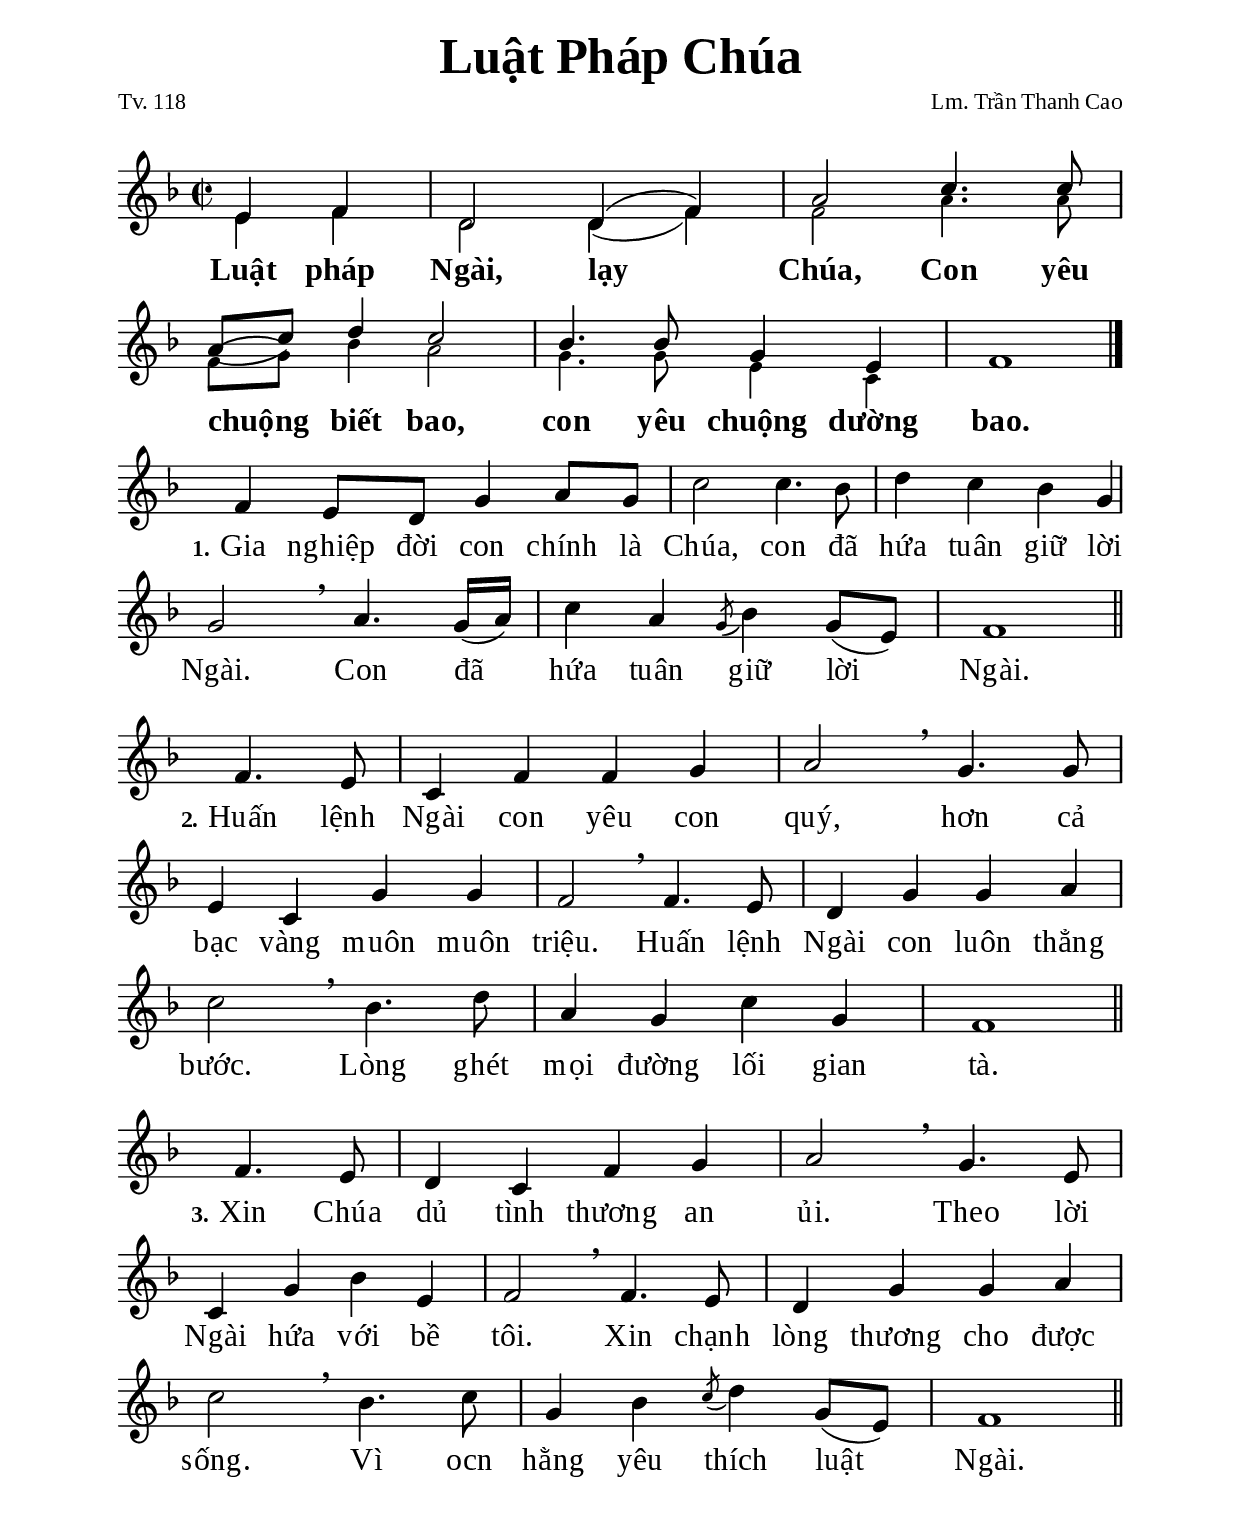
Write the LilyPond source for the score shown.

% Cài đặt chung
\version "2.20.0"
\include "english.ly"

\header {
  title = \markup { \fontsize #3 "Luật Pháp Chúa" }
  poet = "Tv. 118"
  composer = "Lm. Trần Thanh Cao"
  arranger = " "
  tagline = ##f
}

\paper {
  #(set-paper-size "a4")
  top-margin = 10\mm
  bottom-margin = 10\mm
  left-margin = 20\mm
  right-margin = 20\mm
  indent = #0
  #(define fonts
    (make-pango-font-tree
      "Liberation Serif"
      "Liberation Serif"
      "Liberation Serif"
      (/ 20 20)))
  page-count = #1
}

% Nhạc điệp khúc
nhacDiepKhucSop = \relative c' {
  \partial 2 e4 f |
  d2 d4 (f) |
  a2 c4. c8 |
  a _(c) d4 c2 |
  bf4. bf8 g4 e |
  f1 \bar "|."
}

nhacDiepKhucBas = \relative c' {
  \partial 2 e4 f |
  d2 d4 (f) |
  f2 a4. a8 |
  f ^(g) bf4 a2 |
  g4. g8 e4 c
}

% Nhạc phiên khúc
nhacPhienKhucMot = \relative c' {
  f4 e8 d g4 a8 g |
  c2 c4. bf8 |
  d4 c bf g |
  g2 \breathe a4. g16 (a) |
  c4 a \acciaccatura g8 bf4 g8 (e) |
  f1 \bar "||"
}

nhacPhienKhucHai = \relative c' {
  \partial 2 f4. e8 |
  c4 f f g |
  a2 \breathe g4. g8 |
  e4 c g' g |
  f2 \breathe f4. e8 |
  d4 g g a |
  c2 \breathe bf4. d8 |
  a4 g c g |
  f1 \bar "||"
}

nhacPhienKhucBa = \relative c' {
  \partial 2 f4. e8 |
  d4 c f g |
  a2 \breathe g4. e8 |
  c4 g' bf e, |
  f2 \breathe f4. e8 |
  d4 g g a |
  c2 \breathe bf4. c8 |
  g4 bf \acciaccatura c8 d4 g,8 (e) |
  f1 \bar "||"
}

% Lời điệp khúc
loiDiepKhuc = \lyricmode {
  Luật pháp Ngài, lạy Chúa,
  Con yêu chuộng biết bao,
  con yêu chuộng dường bao.
}

% Lời phiên khúc
loiPhienKhucMot = \lyricmode {
  \set stanza = #"1."
  Gia nghiệp đời con chính là Chúa,
  con đã hứa tuân giữ lời Ngài.
  Con đã hứa tuân giữ lời Ngài.
}

loiPhienKhucHai = \lyricmode {
  \set stanza = #"2."
  Huấn lệnh Ngài con yêu con quý,
  hơn cả bạc vàng muôn muôn triệu.
  Huấn lệnh Ngài con luôn thẳng bước.
  Lòng ghét mọi đường lối gian tà.
}

loiPhienKhucBa = \lyricmode {
  \set stanza = #"3."
  Xin Chúa dủ tình thương an ủi.
  Theo lời Ngài hứa với bề tôi.
  Xin chạnh lòng thương cho được sống.
  Vì ocn hằng yêu thích luật Ngài.
}


% Dàn trang
\score {
  \new ChoirStaff <<
    \new Staff = diepKhuc \with {
        \consists "Merge_rests_engraver"
        \magnifyStaff #(magstep +1)
      }
      <<
      \new Voice = beSop {
        \voiceOne \key f \major \time 2/2 \nhacDiepKhucSop
      }
      \new Voice = beBas {
        \override NoteHead.font-size = #-2
        \voiceTwo \key f \major \time 2/2 \nhacDiepKhucBas
      }
    >>
    \new Lyrics \lyricsto beSop \loiDiepKhuc
  >>
  \layout {
    \override Lyrics.LyricText.font-series = #'bold
    \override Lyrics.LyricText.font-size = #+3
    \override Lyrics.LyricSpace.minimum-distance = #2.0
    \override Score.BarNumber.break-visibility = ##(#f #f #f)
    \override Score.SpacingSpanner.uniform-stretching = ##t
  }
}

\score {
  \new ChoirStaff <<
    \new Staff = phienKhuc \with {
        \magnifyStaff #(magstep +1)
      }
      <<
      \new Voice = beSop {
        \key f \major \time 2/2 \nhacPhienKhucMot
      }
    >>
    \new Lyrics \lyricsto beSop \loiPhienKhucMot
  >>
  \layout {
    \override Staff.TimeSignature.transparent = ##t
    \override Lyrics.LyricText.font-size = #+3
    \override Lyrics.LyricSpace.minimum-distance = #2.0
    \override Score.BarNumber.break-visibility = ##(#f #f #f)
    \override Score.SpacingSpanner.uniform-stretching = ##t
  } 
}

\score {
  \new ChoirStaff <<
    \new Staff = phienKhuc \with {
        \magnifyStaff #(magstep +1)
      }
      <<
      \new Voice = beSop {
        \key f \major \time 2/2 \nhacPhienKhucHai
      }
    >>
    \new Lyrics \lyricsto beSop \loiPhienKhucHai
  >>
  \layout {
    \override Staff.TimeSignature.transparent = ##t
    \override Lyrics.LyricText.font-size = #+3
    \override Lyrics.LyricSpace.minimum-distance = #2.0
    \override Score.BarNumber.break-visibility = ##(#f #f #f)
    \override Score.SpacingSpanner.uniform-stretching = ##t
  } 
}

\score {
  \new ChoirStaff <<
    \new Staff = phienKhuc \with {
        \magnifyStaff #(magstep +1)
      }
      <<
      \new Voice = beSop {
        \key f \major \time 2/2 \nhacPhienKhucBa
      }
    >>
    \new Lyrics \lyricsto beSop \loiPhienKhucBa
  >>
  \layout {
    \override Staff.TimeSignature.transparent = ##t
    \override Lyrics.LyricText.font-size = #+3
    \override Lyrics.LyricSpace.minimum-distance = #2.0
    \override Score.BarNumber.break-visibility = ##(#f #f #f)
    \override Score.SpacingSpanner.uniform-stretching = ##t
  } 
}
